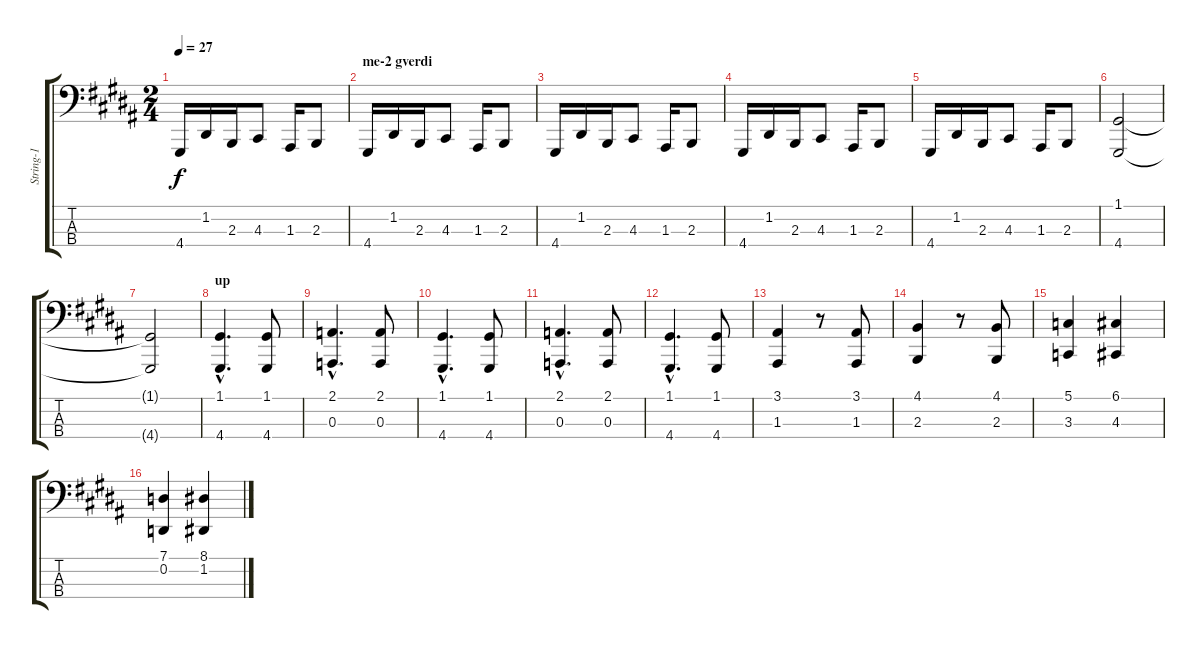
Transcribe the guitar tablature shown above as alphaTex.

\track ("String-1" "String-1") {instrument stringensemble2}
\staff {score tabs}
\tuning (G2 D2 A1 E1) {hide}
\ts (2 4)
\tempo 27
\clef f4
\ks g#minor
4.4.16{dy f} 1.2.16 2.3.16 4.3.8 1.3.16 2.3.8 |
\section ("" "me-2 gverdi")
4.4.16 1.2.16 2.3.16 4.3.8 1.3.16 2.3.8 |
4.4.16 1.2.16 2.3.16 4.3.8 1.3.16 2.3.8 |
4.4.16 1.2.16 2.3.16 4.3.8 1.3.16 2.3.8 |
4.4.16 1.2.16 2.3.16 4.3.8 1.3.16 2.3.8 |
(1.1 4.4).2 |
(1.1{t} 4.4{t}).2 |
\section ("" "up")
(1.1{hac} 4.4{hac}).4{d} (1.1 4.4).8 |
(2.1{hac} 0.3{hac}).4{d} (2.1 0.3).8 |
(1.1{hac} 4.4{hac}).4{d} (1.1 4.4).8 |
(2.1{hac} 0.3{hac}).4{d} (2.1 0.3).8 |
(1.1{hac} 4.4{hac}).4{d} (1.1 4.4).8 |
(3.1 1.3).4 r.8 (3.1 1.3).8 |
(4.1 2.3).4 r.8 (4.1 2.3).8 |
(5.1 3.3).4 (6.1 4.3).4 |
(7.1 0.2).4 (8.1 1.2).4
